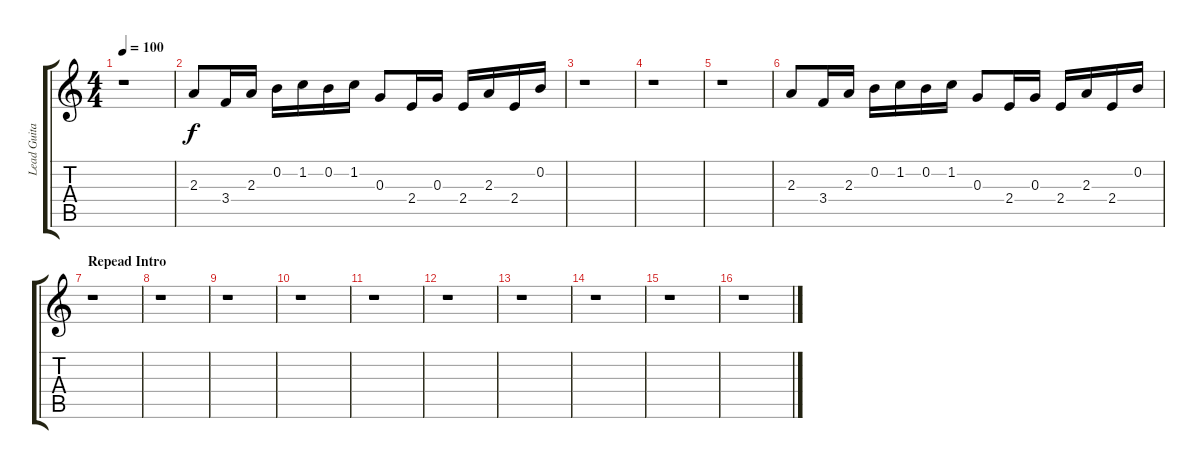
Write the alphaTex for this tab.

\track ("Lead Guitar" "Lead Guita") {instrument distortionguitar}
\staff {score tabs}
\tuning (E4 B3 G3 D3 A2 E2) {hide}
\ts (4 4)
\tempo 100
\clef g2
\ks c
r.1{dy f} |
2.3.8 3.4.16 2.3.16 0.2.16 1.2.16 0.2.16 1.2.16 0.3.8 2.4.16 0.3.16 2.4.16 2.3.16 2.4.16 0.2.16 |
r.1 |
r.1 |
r.1 |
2.3.8 3.4.16 2.3.16 0.2.16 1.2.16 0.2.16 1.2.16 0.3.8 2.4.16 0.3.16 2.4.16 2.3.16 2.4.16 0.2.16 |
\section ("" "Repead Intro")
r.1 |
r.1 |
r.1 |
r.1 |
r.1 |
r.1 |
r.1 |
r.1 |
r.1 |
r.1
